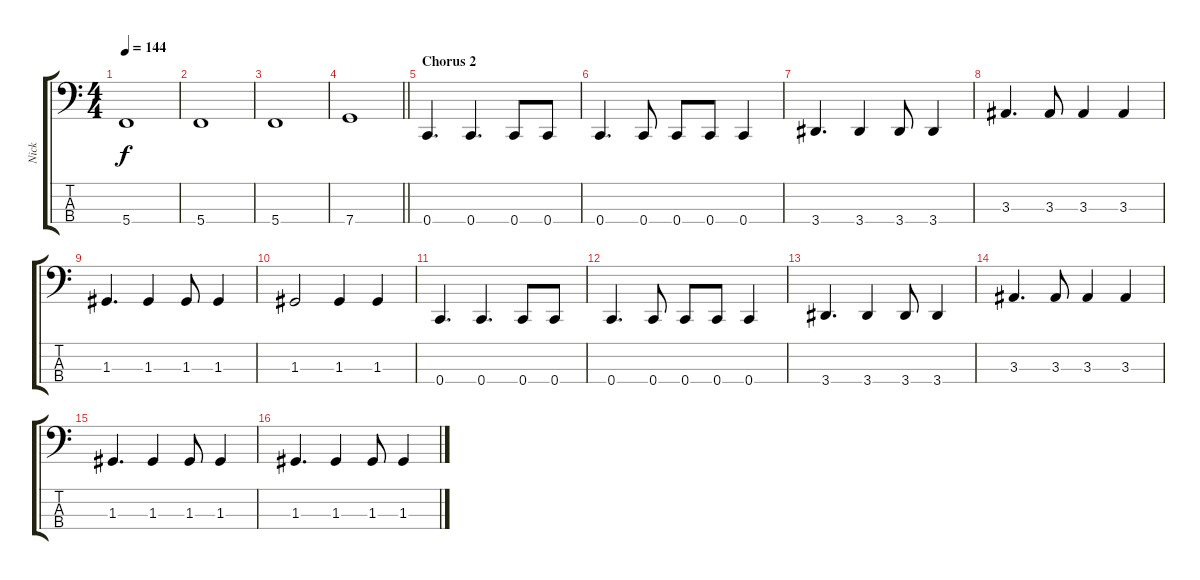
\track ("Nick" "Nick") {instrument electricbassfinger}
\staff {score tabs}
\tuning (F2 C2 G1 C1) {hide}
\ts (4 4)
\tempo 144
\clef f4
\ks c
5.4.1{dy f} |
5.4.1 |
5.4.1 |
\barLineRight lightlight
7.4.1 |
\section ("" "Chorus 2")
0.4.4{d} 0.4.4{d} 0.4.8 0.4.8 |
0.4.4{d} 0.4.8 0.4.8 0.4.8 0.4.4 |
3.4.4{d} 3.4.4 3.4.8 3.4.4 |
3.3.4{d} 3.3.8 3.3.4 3.3.4 |
1.3.4{d} 1.3.4 1.3.8 1.3.4 |
1.3.2 1.3.4 1.3.4 |
0.4.4{d} 0.4.4{d} 0.4.8 0.4.8 |
0.4.4{d} 0.4.8 0.4.8 0.4.8 0.4.4 |
3.4.4{d} 3.4.4 3.4.8 3.4.4 |
3.3.4{d} 3.3.8 3.3.4 3.3.4 |
1.3.4{d} 1.3.4 1.3.8 1.3.4 |
1.3.4{d} 1.3.4 1.3.8 1.3.4
